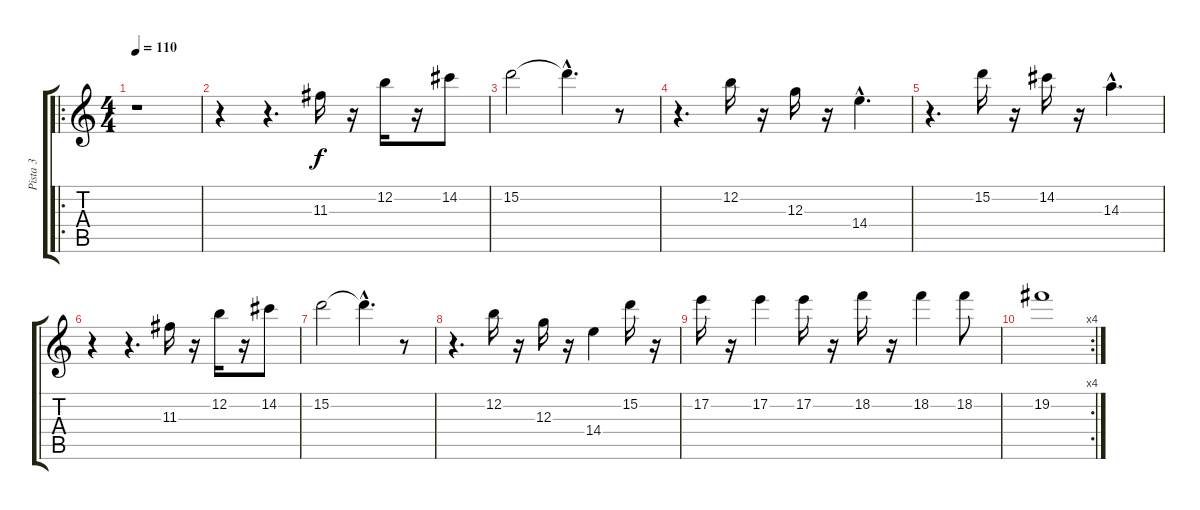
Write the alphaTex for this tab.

\track ("Pista 3" "Pista 3") {instrument overdrivenguitar}
\staff {score tabs}
\tuning (E4 B3 G3 D3 A2 E2) {hide}
\ro
\ts (4 4)
\tempo 110
\clef g2
\ks c
r.1{dy f instrument overdrivenguitar} |
r.4 r.4{d} 11.3.16 r.16 12.2.16 r.16 14.2.8 |
15.2.2 15.2{hac t}.4{d} r.8 |
r.4{d} 12.2.16 r.16 12.3.16 r.16 14.4{hac}.4{d} |
r.4{d} 15.2.16 r.16 14.2.16 r.16 14.3{hac}.4{d} |
r.4 r.4{d} 11.3.16 r.16 12.2.16 r.16 14.2.8 |
15.2.2 15.2{hac t}.4{d} r.8 |
r.4{d} 12.2.16 r.16 12.3.16 r.16 14.4.4 15.2.16 r.16 |
17.2.16 r.16 17.2.4 17.2.16 r.16 18.2.16 r.16 18.2.4 18.2.8 |
\rc 4
19.2.1
